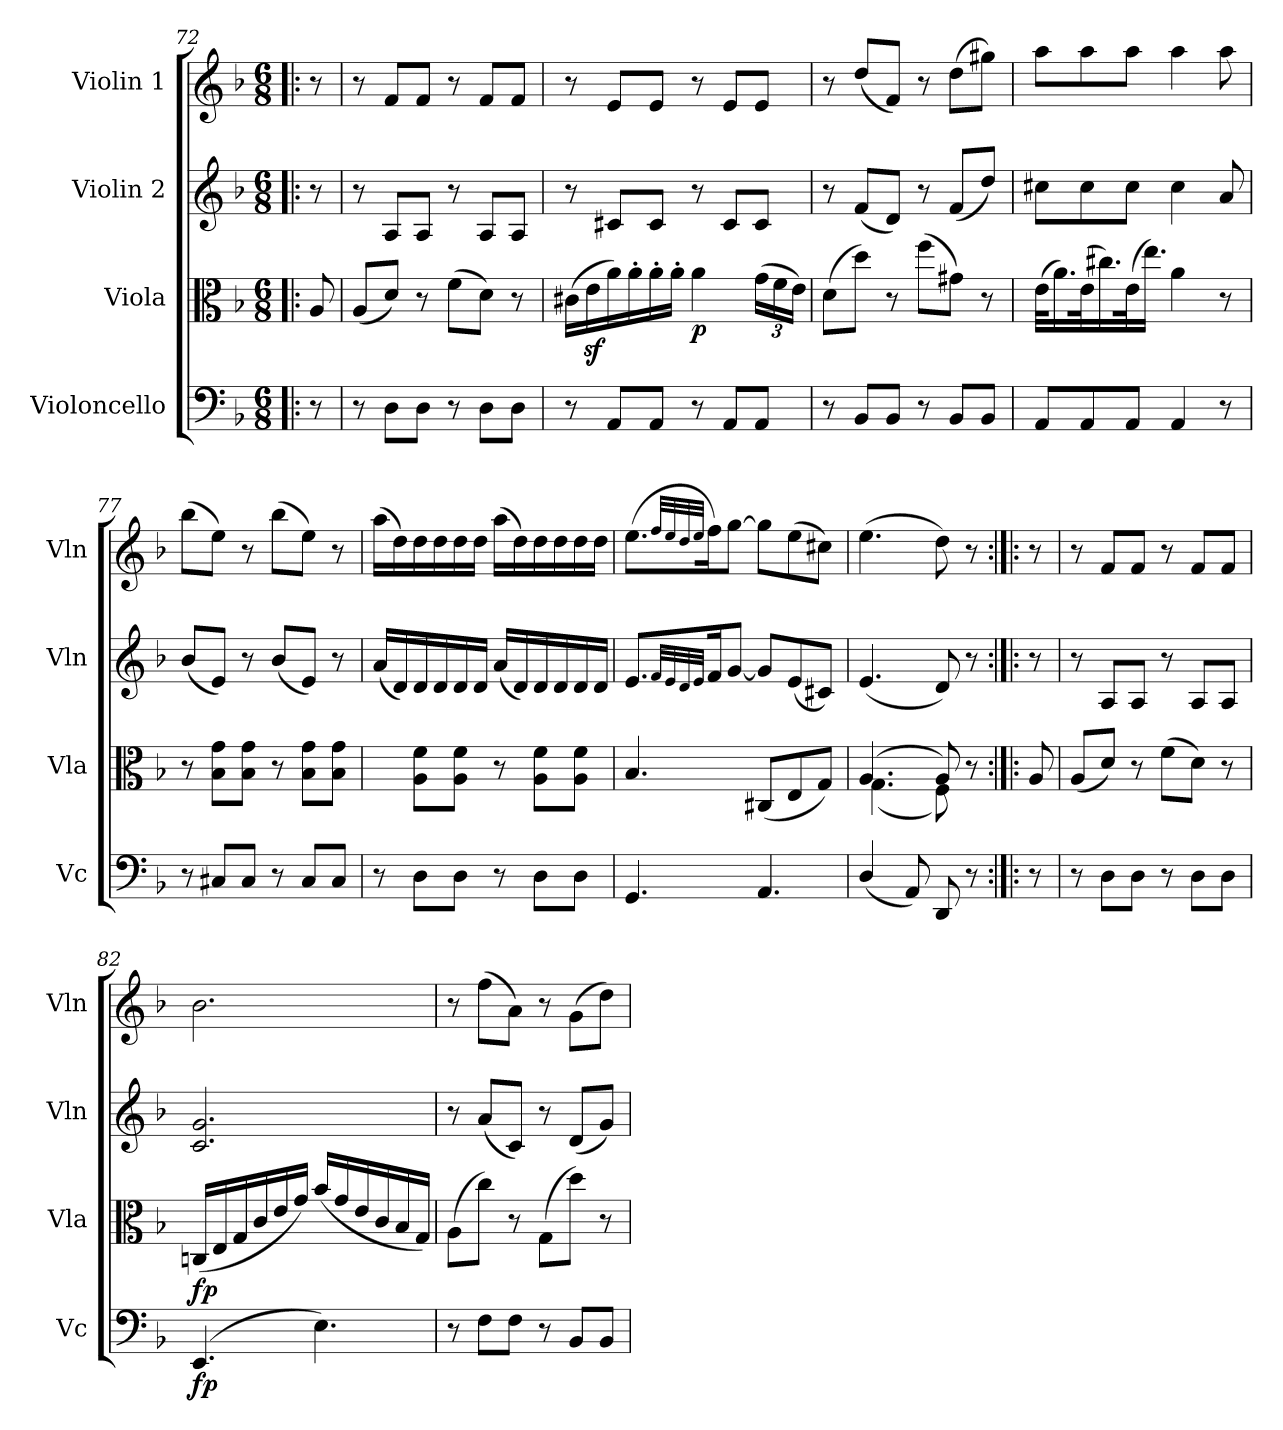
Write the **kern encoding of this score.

**kern	**dynam	**kern	**dynam	**kern	**dynam	**kern
*part4	*part4	*part3	*part3	*part2	*part2	*part1
*staff4	*staff4	*staff3	*staff3	*staff2	*staff2	*staff1
*I"Violoncello	*	*I"Viola	*	*I"Violin 2	*	*I"Violin 1
*I'Vc	*	*I'Vla	*	*I'Vln	*	*I'Vln
*clefF4	*	*clefC3	*	*clefG2	*	*clefG2
*k[b-]	*	*k[b-]	*	*k[b-]	*	*k[b-]
*M6/8	*	*M6/8	*	*M6/8	*	*M6/8
=72!|:	=72!|:	=72!|:	=72!|:	=72!|:	=72!|:	=72!|:
8r	.	8A/	.	8r	.	8r
=73	=73	=73	=73	=73	=73	=73
8r	.	(<8A/L	.	8r	.	8r
8D\L	.	8d/J)	.	8A/L	.	8f/L
8D\J	.	8r	.	8A/J	.	8f/J
8r	.	(>8f\L	.	8r	.	8r
8D\L	.	8d\J)	.	8A/L	.	8f/L
8D\J	.	8r	.	8A/J	.	8f/J
=74	=74	=74	=74	=74	=74	=74
8r	.	(>16c#X\LL	.	8r	.	8r
.	.	16ez<\	.	.	.	.
8AA/L	.	16a\)	.	8c#X/L	.	8e/L
.	.	16a'\	.	.	.	.
8AA/J	.	16a'\	.	8c#/J	.	8e/J
.	.	16a'\JJ	.	.	.	.
!	!	!	!LO:DY:b	!	!	!
8r	.	4a\	p	8r	.	8r
8AA/L	.	.	.	8c#/L	.	8e/L
*	*	*Xbrackettup	*	*	*	*
8AA/J	.	(>24g\LL	.	8c#/J	.	8e/J
.	.	24f\	.	.	.	.
.	.	24e\JJ)	.	.	.	.
=75	=75	=75	=75	=75	=75	=75
8r	.	(>8d\L	.	8r	.	8r
8BB-/L	.	8dd\J)	.	(<8f/L	.	(<8dd/L
8BB-/J	.	8r	.	8d/J)	.	8f/J)
8r	.	(>8ff\L	.	8r	.	8r
8BB-/L	.	8g#X\J)	.	(<8f/L	.	(>8dd\L
8BB-/J	.	8r	.	8dd/J)	.	8gg#X\J)
=76	=76	=76	=76	=76	=76	=76
8AA/L	.	(>32e\KLL	.	8cc#X\L	.	8aa\L
.	.	16.a\)	.	.	.	.
8AA/	.	(>32e\K	.	8cc#\	.	8aa\
.	.	16.cc#X\)	.	.	.	.
8AA/J	.	(>32e\K	.	8cc#\J	.	8aa\J
.	.	16.ee\JJ)	.	.	.	.
4AA/	.	4a\	.	4cc#\	.	4aa\
8r	.	8r	.	8a/	.	8aa\
=77	=77	=77	=77	=77	=77	=77
8r	.	8r	.	(<8b-/L	.	(>8bb-\L
8C#X/L	.	8B-\ 8g\L	.	8e/J)	.	8ee\J)
8C#/J	.	8B-\ 8g\J	.	8r	.	8r
8r	.	8r	.	(<8b-/L	.	(>8bb-\L
8C#/L	.	8B-\ 8g\L	.	8e/J)	.	8ee\J)
8C#/J	.	8B-\ 8g\J	.	8r	.	8r
=78	=78	=78	=78	=78	=78	=78
8r	.	8ryy	.	(<16a/LL	.	(>16aa\LL
.	.	.	.	16d/)	.	16dd\)
8D\L	.	8A\ 8f\L	.	16d/	.	16dd\
.	.	.	.	16d/	.	16dd\
8D\J	.	8A\ 8f\J	.	16d/	.	16dd\
.	.	.	.	16d/JJ	.	16dd\JJ
8r	.	8r	.	(<16a/LL	.	(>16aa\LL
.	.	.	.	16d/)	.	16dd\)
8D\L	.	8A\ 8f\L	.	16d/	.	16dd\
.	.	.	.	16d/	.	16dd\
8D\J	.	8A\ 8f\J	.	16d/	.	16dd\
.	.	.	.	16d/JJ	.	16dd\JJ
=79	=79	=79	=79	=79	=79	=79
4.GG/	.	4.B-/	.	8.e/L	.	(<8.ee\L
.	.	.	.	32qf/LLL	.	32qff/LLL
.	.	.	.	32qe/	.	32qee/
.	.	.	.	32qd/	.	32qdd/
.	.	.	.	32qe/JJJ	.	32qee/JJJ
.	.	.	.	16f/K	.	16ff\K)
.	.	.	.	[8g/J	.	[8gg\J
4.AA/	.	(<8C#X/L	.	8g/L]	.	8gg\L]
.	.	8E/	.	(<8e/	.	(>8ee\
.	.	8G/J)	.	8c#X/J)	.	8cc#X\J)
=79X15	=79X15	=79X15	=79X15	=79X15	=79X15	=79X15
*	*	*^	*	*	*	*
(<4D/	.	(>4.A/	(<4.G\	.	(<4.e/	.	(>4.ee\
8AA/)	.	.	.	.	.	.	.
8DD/	.	8A/)	8F\)	.	8d/)	.	8dd\)
8r	.	8r	8ryy	.	8r	.	8r
*	*	*v	*v	*	*	*	*
=80:|!|:	=80:|!|:	=80:|!|:	=80:|!|:	=80:|!|:	=80:|!|:	=80:|!|:
8r	.	8A/	.	8r	.	8r
=81	=81	=81	=81	=81	=81	=81
8r	.	(<8A/L	.	8r	.	8r
8D\L	.	8d/J)	.	8A/L	.	8f/L
8D\J	.	8r	.	8A/J	.	8f/J
8r	.	(>8f\L	.	8r	.	8r
8D\L	.	8d\J)	.	8A/L	.	8f/L
8D\J	.	8r	.	8A/J	.	8f/J
=82	=82	=82	=82	=82	=82	=82
!	!LO:DY:b	!	!LO:DY:b	!	!LO:DY:a	!
!	!	!	!	!	!LO:DY:n=1:b	!
(>4.EE/	fp	(<16Cn/LL	fp	2.c/ 2.g/	fp fp	2.b-\
.	.	16E/	.	.	.	.
.	.	16G/	.	.	.	.
.	.	16c/	.	.	.	.
.	.	16e/	.	.	.	.
.	.	16g/JJ)	.	.	.	.
4.E\)	.	(<16b-/LL	.	.	.	.
.	.	16g/	.	.	.	.
.	.	16e/	.	.	.	.
.	.	16c/	.	.	.	.
.	.	16B-/	.	.	.	.
.	.	16G/JJ)	.	.	.	.
=83	=83	=83	=83	=83	=83	=83
8r	.	(>8A\L	.	8r	.	8r
8F\L	.	8cc\J)	.	(<8a/L	.	(>8ff\L
8F\J	.	8r	.	8c/J)	.	8a\J)
8r	.	(>8G\L	.	8r	.	8r
8BB-/L	.	8dd\J)	.	(<8d/L	.	(>8g\L
8BB-/J	.	8r	.	8g/J)	.	8dd\J)
=	=	=	=	=	=	=
*-	*-	*-	*-	*-	*-	*-
